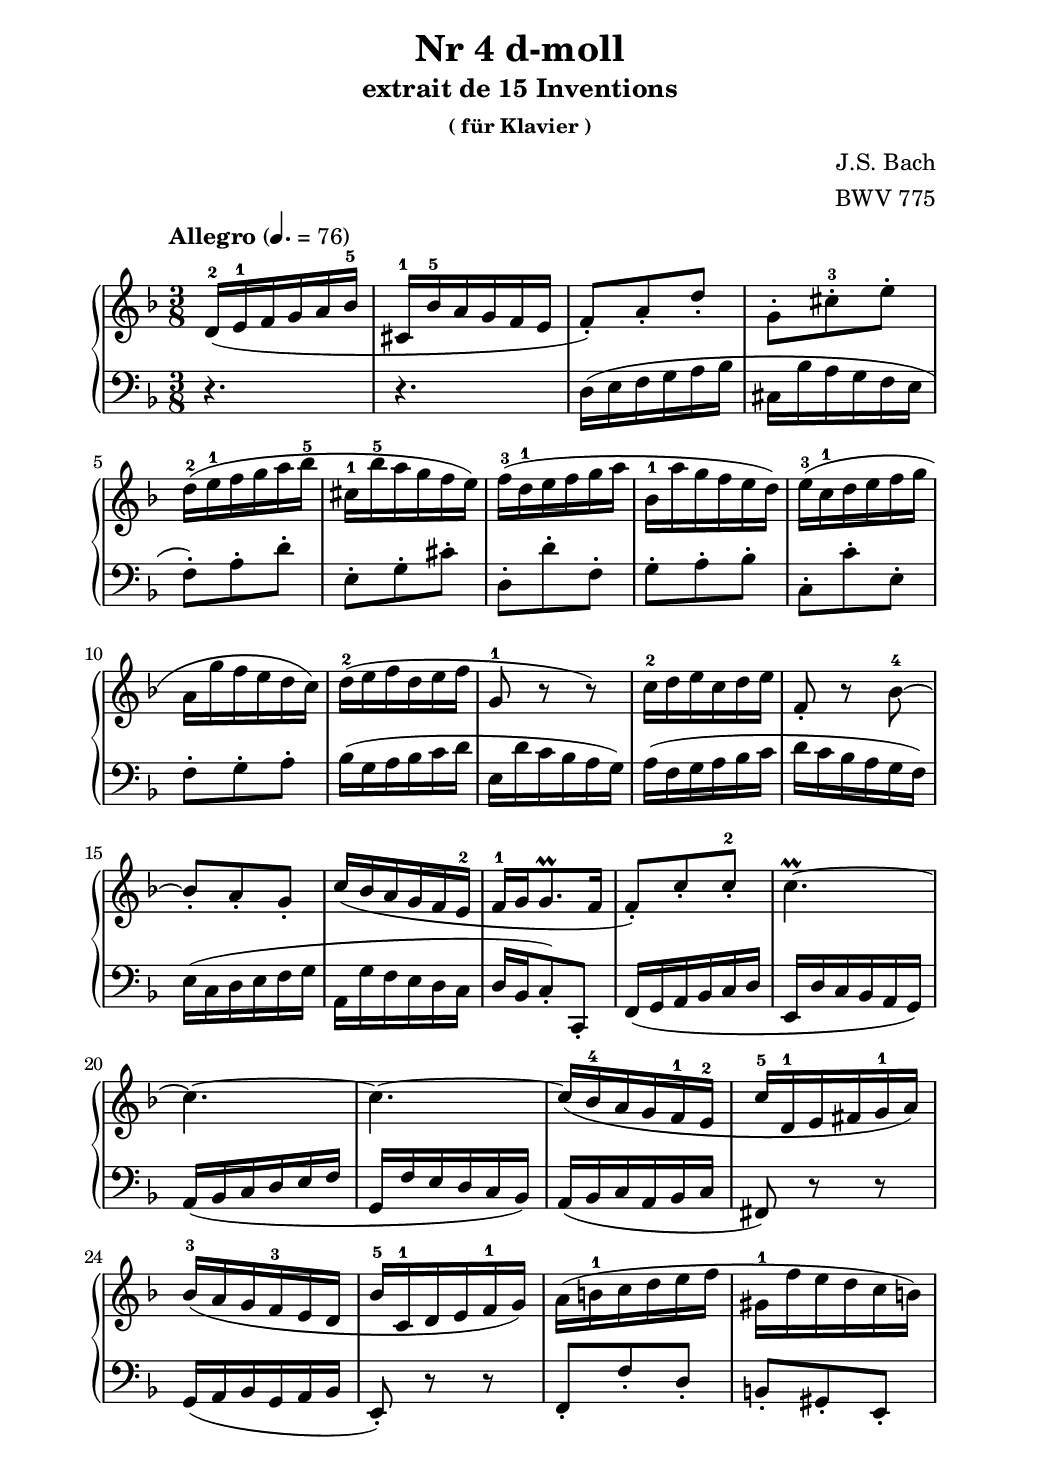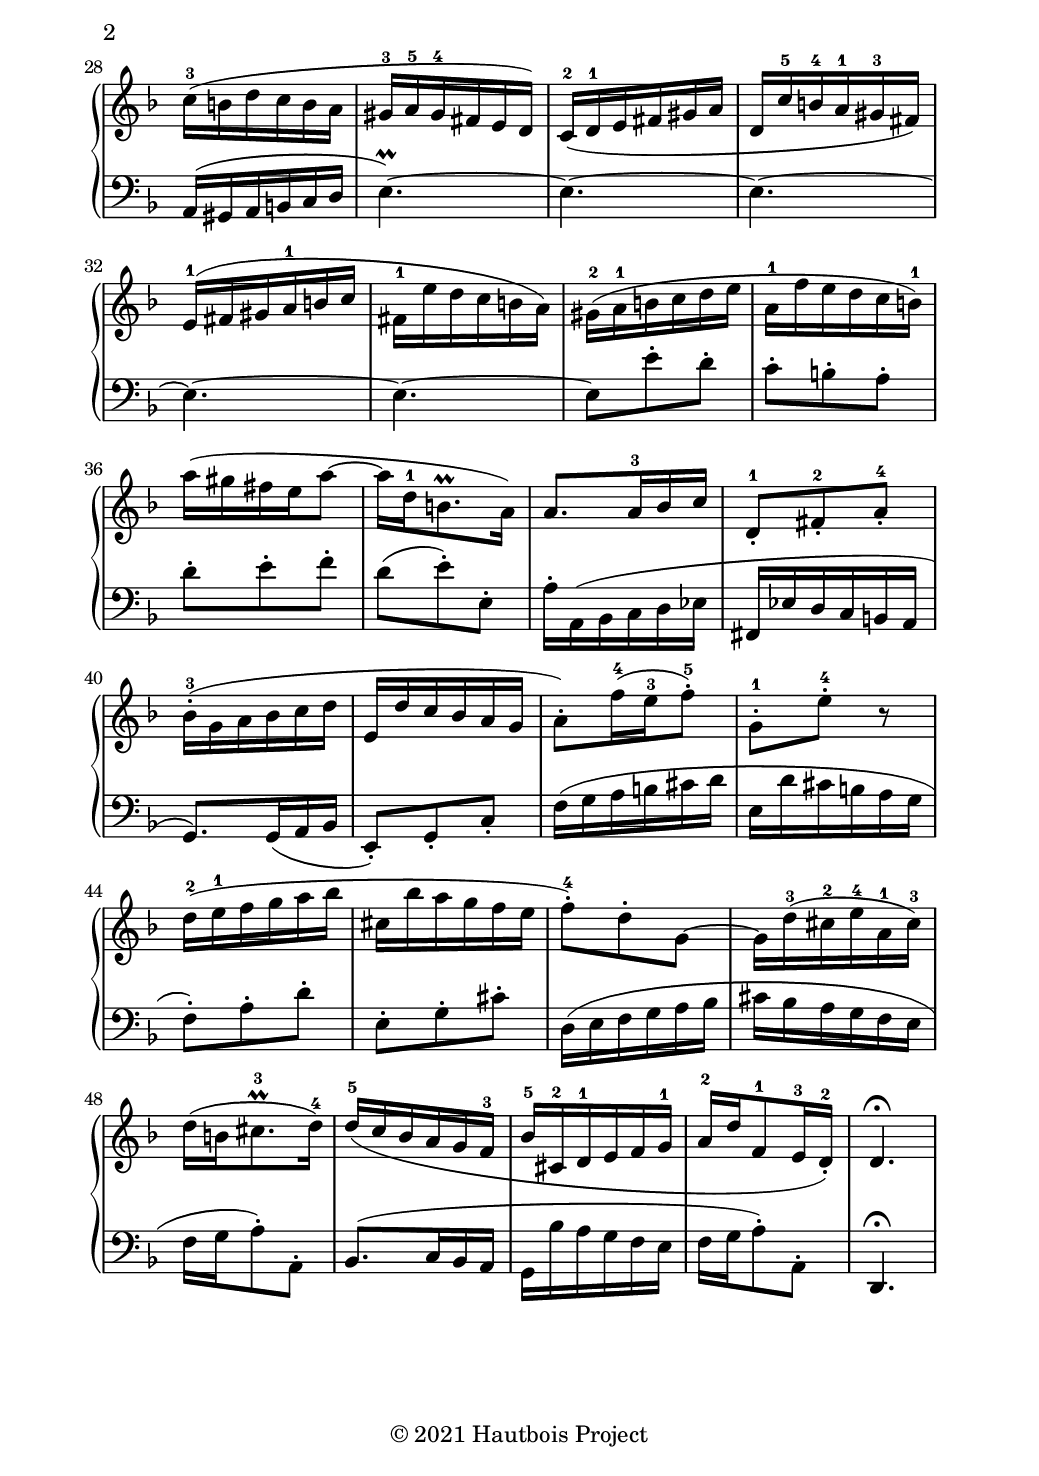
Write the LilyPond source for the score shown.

\version "2.23.5"
%% Generated by lilypond-book
%% Options: [exampleindent=10.16\mm,indent=0\mm,line-width=14.5\cm,noragged-right,papersize=a5,quote]
%\include "lilypond-book-preamble.ly"
\include "italiano.ly"

%****************************************************************
% Start cut-&-pastable-section

%****************************************************************

\paper {
  % Set paper
  #(set-paper-size "b5")
  indent = 0\mm
  line-width = 14.5\cm
  ragged-right = ##f
  line-width = #(- line-width (* mm 3.000000) (* mm 1))
}

\layout {
  
}

%*****************************************
%  Set Header
%*****************************************
\header {
  title = "Nr 4 d-moll"
  subtitle = "extrait de 15 Inventions"
  subsubtitle = "( für Klavier )"
  composer = "J.S. Bach"
  arranger = "BWV 775"
  %arranger = "Tzu'An Lee"
  %opus = ""
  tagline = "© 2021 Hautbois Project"
}

%*****************************************
% Start Voice
% Write the voices here
%*****************************************
MyMeter = \time 3/8
MyTempo = \tempo "Allegro" 4. = 76
MyKey = \key re \minor
PieceName = "Fuga 2 voci"

VoiceI = \relative {
  %bar 1 - 4
  re'16-2( mi-1 fa sol la sib-5  
  dod,-1 sib'-5 la sol fa mi
  fa8\staccato) la\staccato re\staccato
  sol,\staccato dod-3\staccato mi\staccato
  
  %bar 5 - 8
  re16-2( mi-1 fa sol la sib-5
  dod,-1 sib'-5 la sol fa mi)
  fa-3( re-1 mi fa sol la
  sib,-1 la' sol fa mi re)
  
  %bar 9 - 12
  mi-3( do-1 re mi fa sol
  la, sol' fa mi re do)
  re-2( mi fa re mi fa
  sol,8-1 r8 r8)

  %bar 13 - 16
  do16-2 re mi do re mi
  fa,8\staccato r sib~-4
  sib\staccato la\staccato sol\staccato
  do16( sib la sol fa mi-2

  %bar 17 - 20
  fa-1 sol sol8.\prall fa16
  fa8\staccato) do'\staccato do-2\staccato
  do4.~\prall
  do4.~

  %bar 21 - 24
  do4.~
  do16( sib-4 la sol fa-1 mi-2
  do'-5 re,-1 mi fad sol-1 la)
  sib-3( la sol fa-3 mi re

  %bar 25 - 28
  sib'-5 do,-1 re mi fa-1 sol)
  la( si-1 do re mi fa
  sold,-1 fa' mi re do si)
  do-3( si re do si la

  %bar 29 - 32
  sold-3 la-5 sold-4 fad mi re)
  do-2( re-1 mi fad sold la 
  re, do'-5 si-4 la-1 sold-3 fad)
  mi-1( fad sold la-1 si do

  %bar 33 - 36
  fad,-1 mi' re do si la)
  sold-2( la-1 si do re mi
  la,-1 fa' mi re do si-1)
  la'( sold fad mi la8~

  %bar 37 - 40
  la16 re,-1 si8.\prall la16)
  la8. la16-3 sib do
  re,8-1\staccato fad-2\staccato la-4\staccato
  sib16-3\staccato( sol la sib do re

  %bar 41 - 44
  mi, re' do sib la sol
  la8\staccato) fa'16-4( mi-3 fa8-5\staccato)
  sol,-1\staccato mi'-4\staccato r
  re16-2( mi-1 fa sol la sib 

  %bar 45 - 48
  dod, sib' la sol fa mi
  fa8-4\staccato) re\staccato sol,~
  sol16 re'-3( dod-2 mi-4 la,-1 dod-3)
  re( si dod8.-3\prall re16-4)

  %bar 49 - 52
  re-5( do sib la sol fa-3
  sib-5 dod,-2 re-1 mi fa sol-1
  la-2 re fa,8-1 mi16-3 re-2\staccato)
  re4.\fermata

}


BassoI = \relative {
  %bar 1 - 4
  r4.
  r4.
  re16( mi fa sol la sib
  dod, sib' la sol fa mi
  
  %bar 5 - 8
  fa8\staccato) la\staccato re\staccato
  mi,\staccato sol\staccato dod\staccato
  re,\staccato re'\staccato fa,\staccato
  sol\staccato la\staccato sib\staccato

  %bar 9 - 12
  do,\staccato do'\staccato mi,\staccato
  fa\staccato sol\staccato la\staccato
  sib16( sol la sib do re
  mi, re' do sib la sol)

  %bar 13 - 16
  la( fa sol la sib do
  re do sib la sol fa)
  mi( do re mi fa sol
  la, sol' fa mi re do

  %bar 17 - 20
  re sib do8\staccato) do,\staccato
  fa16( sol la sib do re
  mi, re' do sib la sol)
  la( sib do re mi fa
  
  %bar 21 - 24
  sol, fa' mi re do sib)
  la( sib do la sib do
  fad,8) r8 r8
  sol16( la sib sol la sib

  %bar 25 - 28
  mi,8\staccato) r8 r8
  fa\staccato fa'\staccato re\staccato
  si\staccato sold\staccato mi\staccato
  la16( sold la si do re

  %bar 29 - 32
  mi4.~)\prall
  mi4.~
  mi4.~
  mi4.~

  %bar 33 - 36
  mi4.~
  mi8 mi'\staccato re\staccato
  do\staccato si\staccato la\staccato
  re\staccato mi\staccato fa\staccato

  %bar 37 - 40
  re( mi\staccato) mi,\staccato
  la16\staccato la,( sib do re mib
  fad, mib' re do si la
  sol8.) sol16( la sib

  %bar 41 - 44
  mi,8\staccato) sol\staccato do\staccato
  fa16( sol la si dod re
  mi, re' dod si la sol
  fa8\staccato) la\staccato re\staccato

  %bar 45 - 48
  mi,\staccato sol\staccato dod\staccato
  re,16( mi fa sol la sib
  dod sib la sol fa mi
  fa sol la8\staccato) la,\staccato

  %bar 49 - 52
  sib8.( do16 sib la
  sol sib' la sol fa mi
  fa sol la8\staccato) la,\staccato
  re,4.\fermata

}


%*****************************************
%  Start Score
%*****************************************

%\markup { \vspace #1 }
\score {
  \header {
    %piece = \PieceName
  }
  \new PianoStaff <<
    \new Staff { 
      \clef "treble" 
      \MyTempo
      \MyKey
      \MyMeter
        \VoiceI
    }
    \new Staff { 
      \clef "bass"
      \MyTempo
      \MyKey
      \MyMeter
        \BassoI
    }
  >>
}

